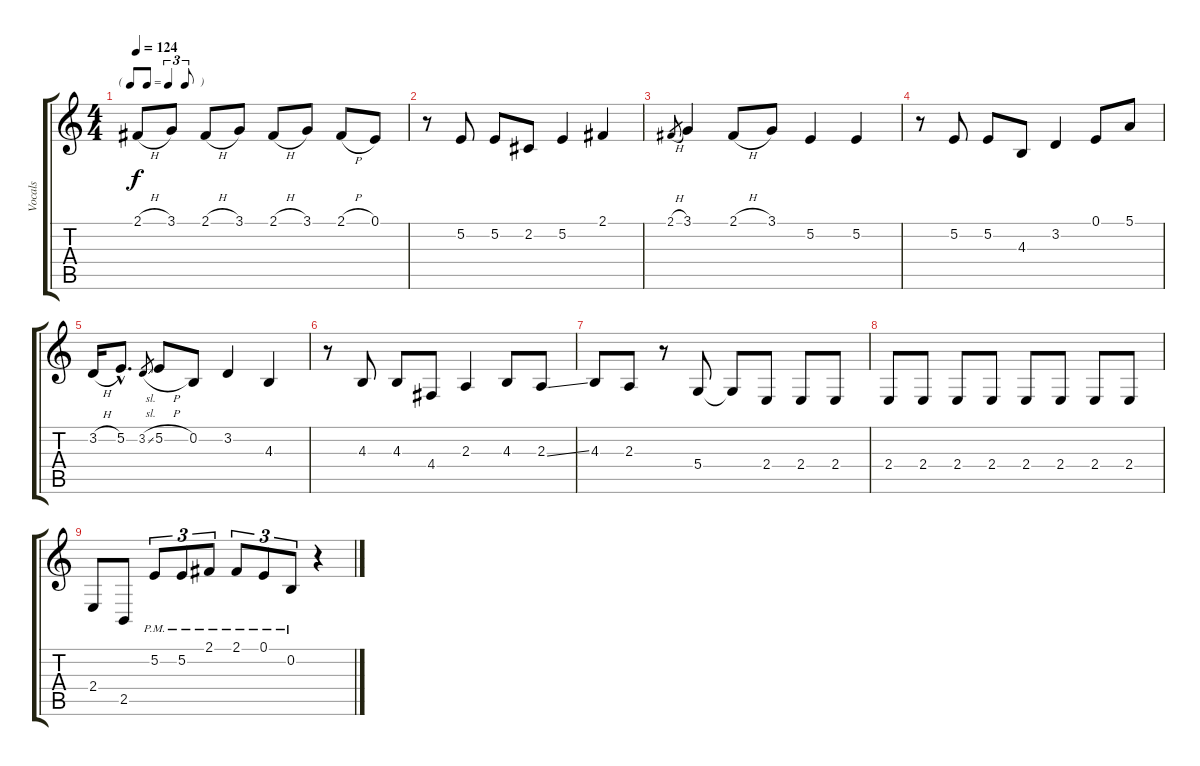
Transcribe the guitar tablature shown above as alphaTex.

\track ("Vocals" "Vocals") {instrument altosax}
\staff {score tabs}
\tuning (E4 B3 G3 D3 A2 E2) {hide}
\ts (4 4)
\tf triplet8th
\tempo 124
\clef g2
\ks c
2.1{h}.8{dy f} 3.1.8 2.1{h}.8 3.1.8 2.1{h}.8 3.1.8 2.1{h}.8 0.1.8 |
r.8 5.2.8 5.2.8 2.2.8 5.2.4 2.1.4 |
2.1{h}.8{gr} 3.1.4 2.1{h}.8 3.1.8 5.2.4 5.2.4 |
r.8 5.2.8 5.2.8 4.3.8 3.2.4 0.1.8 5.1.8 |
3.2{h}.16 5.2{hac}.8{d} 3.2{sl}.8{gr} 5.2{h}.8 0.2.8 3.2.4 4.3.4 |
r.8 4.3.8 4.3.8 4.4.8 2.3.4 4.3.8 2.3{ss}.8 |
4.3.8 2.3.8 r.8 5.4.8 5.4{t}.8 2.4.8 2.4.8 2.4.8 |
2.4.8 2.4.8 2.4.8 2.4.8 2.4.8 2.4.8 2.4.8 2.4.8 |
2.4.8 2.5.8 5.2{pm}.8{tu (3 2)} 5.2{pm}.8{tu (3 2)} 2.1{pm}.8{tu (3 2)} 2.1{pm}.8{tu (3 2)} 0.1{pm}.8{tu (3 2)} 0.2{pm}.8{tu (3 2)} r.4
